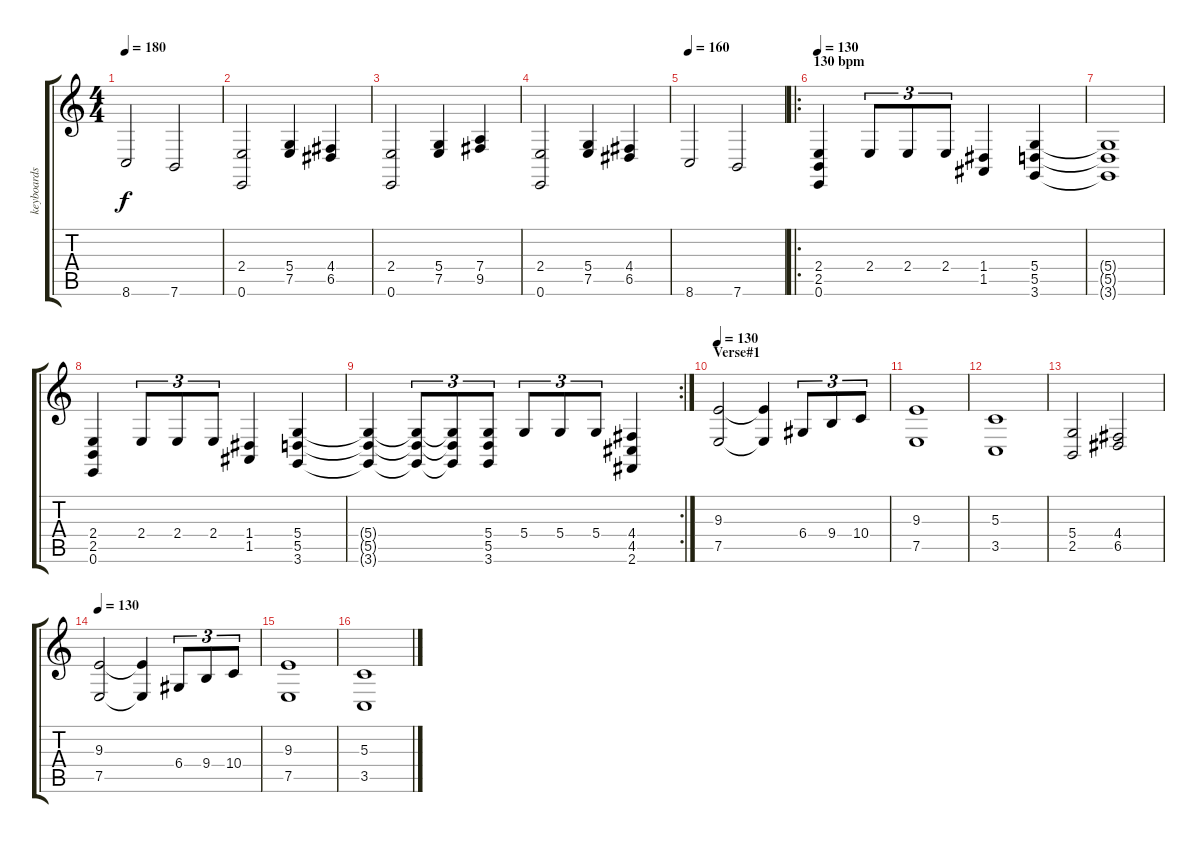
\track ("keyboards" "keyboards") {instrument choiraahs}
\staff {score tabs}
\tuning (E4 B3 G3 D3 A2 E2) {hide}
\ts (4 4)
\tempo 180
\clef g2
\ks c
8.6.2{dy f} 7.6.2 |
(2.4 0.6).2{volume 16 instrument choiraahs} (5.4 7.5).4 (4.4 6.5).4 |
(2.4 0.6).2 (5.4 7.5).4 (7.4 9.5).4 |
(2.4 0.6).2 (5.4 7.5).4 (4.4 6.5).4 |
\tempo 160
8.6.2 7.6.2 |
\ro
\section ("" "130 bpm")
\tempo 130
(2.4 2.5 0.6).4 2.4.8{tu (3 2)} 2.4.8{tu (3 2)} 2.4.8{tu (3 2)} (1.4 1.5).4 (5.4 5.5 3.6).4 |
(5.4{t} 5.5{t} 3.6{t}).1 |
(2.4 2.5 0.6).4 2.4.8{tu (3 2)} 2.4.8{tu (3 2)} 2.4.8{tu (3 2)} (1.4 1.5).4 (5.4 5.5 3.6).4 |
\rc 2
(5.4{t} 5.5{t} 3.6{t}).4 (5.4{t} 5.5{t} 3.6{t}).8{tu (3 2)} (5.4{t} 5.5{t} 3.6{t}).8{tu (3 2)} (5.4 5.5 3.6).8{tu (3 2)} 5.4.8{tu (3 2)} 5.4.8{tu (3 2)} 5.4.8{tu (3 2)} (4.4 4.5 2.6).4 |
\section ("" "Verse#1")
\tempo 130
(9.3 7.5).2 (9.3{t} 7.5{t}).4 6.4.8{tu (3 2)} 9.4.8{tu (3 2)} 10.4.8{tu (3 2)} |
(9.3 7.5).1 |
(5.3 3.5).1 |
(5.4 2.5).2 (4.4 6.5).2 |
\tempo 130
(9.3 7.5).2 (9.3{t} 7.5{t}).4 6.4.8{tu (3 2)} 9.4.8{tu (3 2)} 10.4.8{tu (3 2)} |
(9.3 7.5).1 |
(5.3 3.5).1
